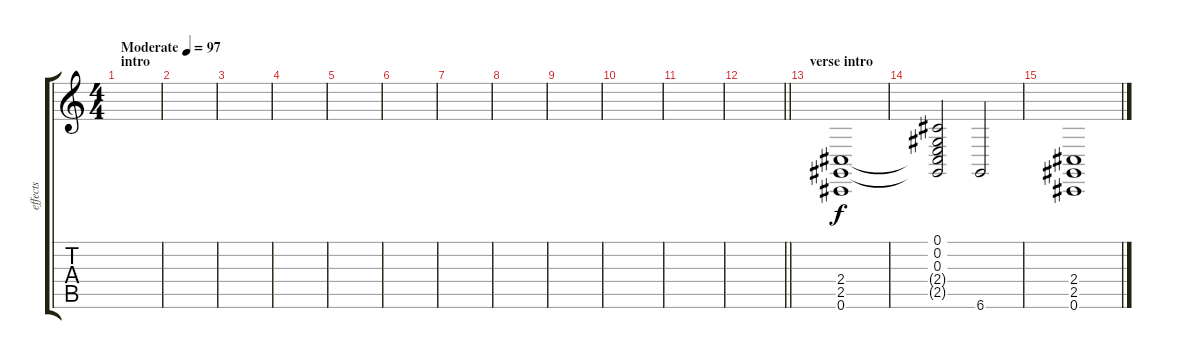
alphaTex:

\track ("effects" "effects") {instrument fx7echoes}
\staff {score tabs}
\tuning (Db4 Ab3 E3 B2 Gb2 Db2) {hide}
\ts (4 4)
\section ("" "intro")
\tempo (97 "Moderate")
\clef g2
\ks c
|
|
|
|
|
|
|
|
|
|
|
\barLineRight lightlight
|
\section ("" "verse intro")
(2.4 2.5 0.6).1 |
(0.1 0.2 0.3 2.4{t} 2.5{t}).2 6.6.2 |
(2.4 2.5 0.6).1
